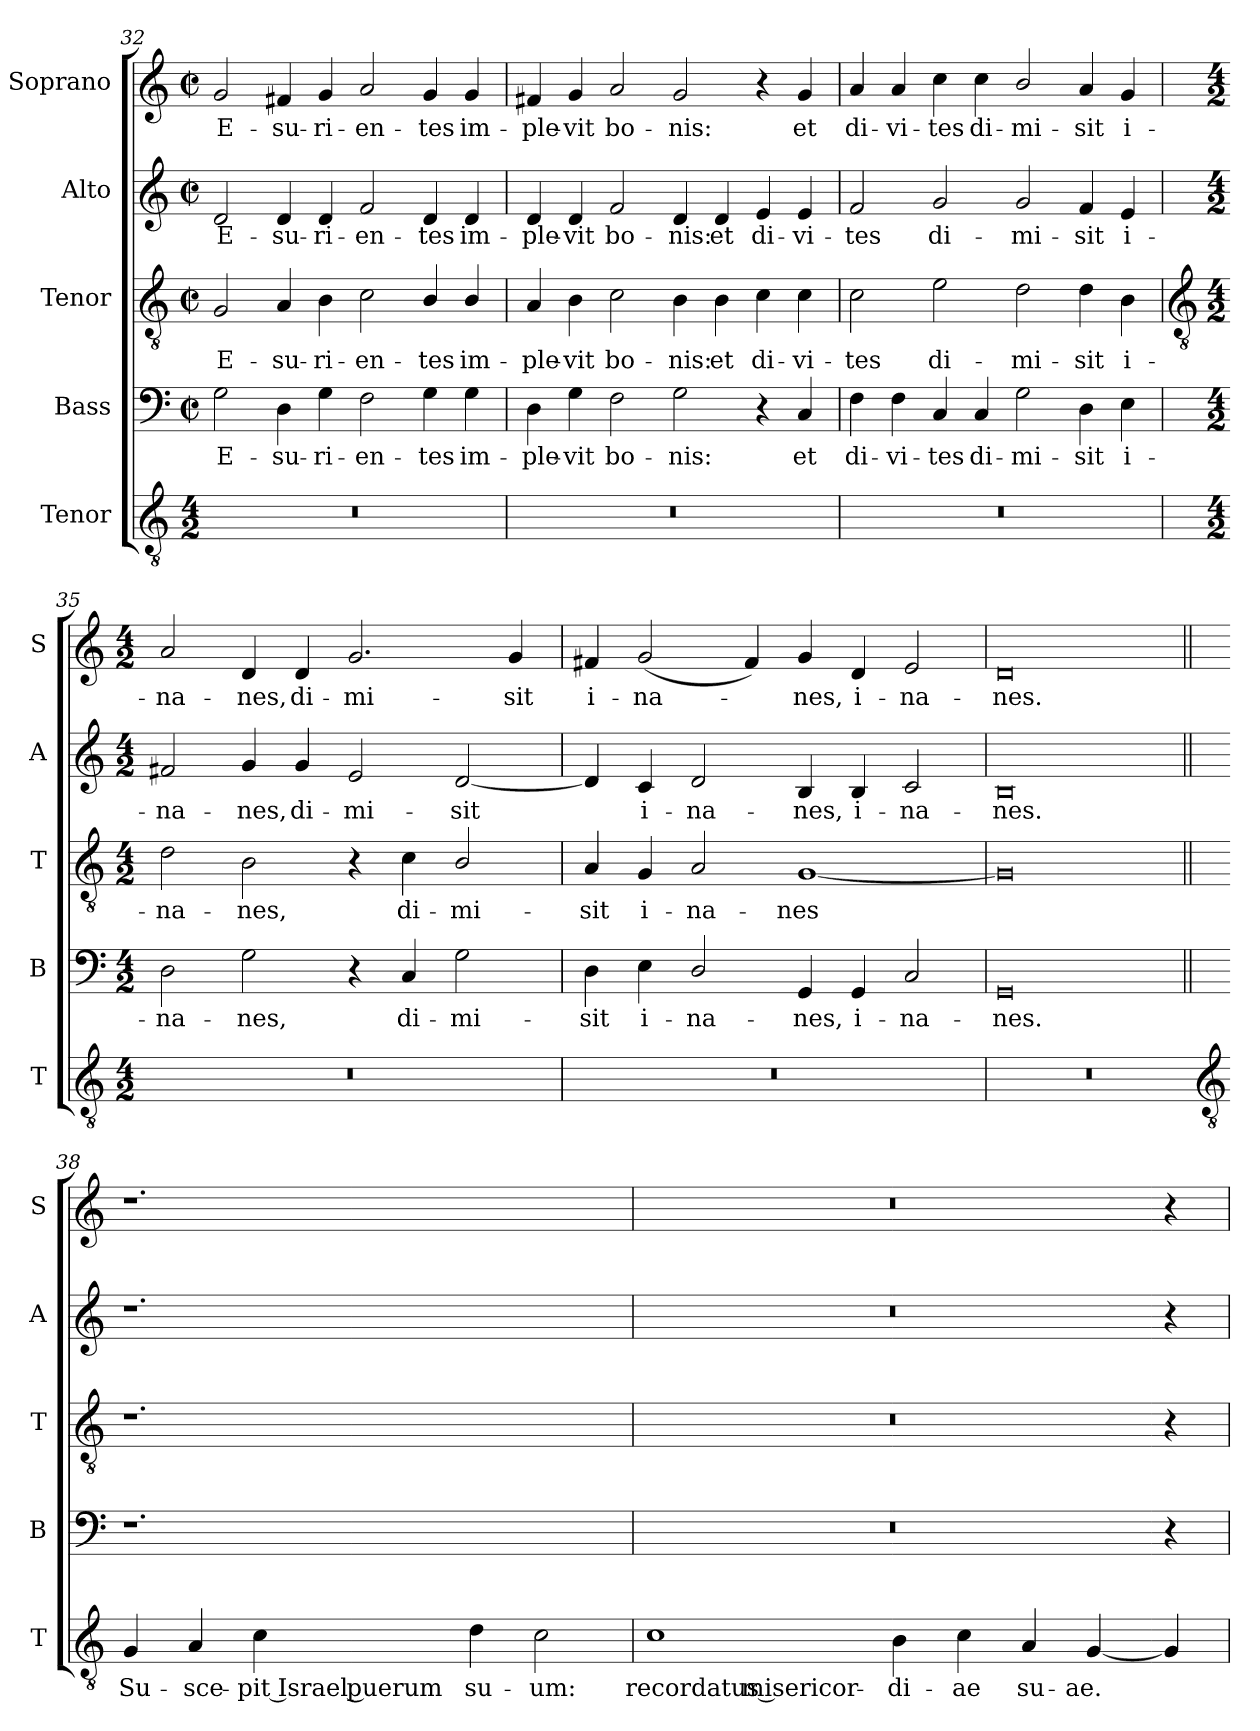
**kern	**text	**kern	**text	**kern	**text	**kern	**text	**kern	**text
*part5	*part5	*part4	*part4	*part3	*part3	*part2	*part2	*part1	*part1
*staff5	*staff5	*staff4	*staff4	*staff3	*staff3	*staff2	*staff2	*staff1	*staff1
*I"Tenor	*	*I"Bass	*	*I"Tenor	*	*I"Alto	*	*I"Soprano	*
*I'T	*	*I'B	*	*I'T	*	*I'A	*	*I'S	*
!!LO:LB:g=z
*clefGv2	*	*clefF4	*	*clefGv2	*	*clefG2	*	*clefG2	*
*k[]	*	*k[]	*	*k[]	*	*k[]	*	*k[]	*
*C:	*	*C:	*	*C:	*	*C:	*	*C:	*
*M4/2	*	*M4/2	*	*M4/2	*	*M4/2	*	*M4/2	*
*	*	*met(c|)	*	*met(c|)	*	*met(c|)	*	*met(c|)	*
=32	=32	=32	=32	=32	=32	=32	=32	=32	=32
!	!	!	!LO:LY:b	!	!LO:LY:b	!	!LO:LY:b	!	!LO:LY:b
0r	.	2G	E-	2G	E-	2d	E-	2g	E-
!	!	!	!LO:LY:b	!	!LO:LY:b	!	!LO:LY:b	!	!LO:LY:b
.	.	4D	-su-	4A	-su-	4d	-su-	4f#X	-su-
!	!	!	!LO:LY:b	!	!LO:LY:b	!	!LO:LY:b	!	!LO:LY:b
.	.	4G	-ri-	4B	-ri-	4d	-ri-	4g	-ri-
!	!	!	!LO:LY:b	!	!LO:LY:b	!	!LO:LY:b	!	!LO:LY:b
.	.	2F	-en-	2c	-en-	2f	-en-	2a	-en-
!	!	!	!LO:LY:b	!	!LO:LY:b	!	!LO:LY:b	!	!LO:LY:b
.	.	4G	-tes	4B/	-tes	4d	-tes	4g	-tes
!	!	!	!LO:LY:b	!	!LO:LY:b	!	!LO:LY:b	!	!LO:LY:b
.	.	4G	im-	4B/	im-	4d	im-	4g	im-
=33	=33	=33	=33	=33	=33	=33	=33	=33	=33
!	!	!	!LO:LY:b	!	!LO:LY:b	!	!LO:LY:b	!	!LO:LY:b
0r	.	4D	-ple-	4A	-ple-	4d	-ple-	4f#X	-ple-
!	!	!	!LO:LY:b	!	!LO:LY:b	!	!LO:LY:b	!	!LO:LY:b
.	.	4G	-vit	4B	-vit	4d	-vit	4g	-vit
!	!	!	!LO:LY:b	!	!LO:LY:b	!	!LO:LY:b	!	!LO:LY:b
.	.	2F	bo-	2c	bo-	2f	bo-	2a	bo-
!	!	!	!LO:LY:b	!	!LO:LY:b	!	!LO:LY:b	!	!LO:LY:b
.	.	2G	-nis:	4B	-nis:	4d	-nis:	2g	-nis:
!	!	!	!	!	!LO:LY:b	!	!LO:LY:b	!	!
.	.	.	.	4B	et	4d	et	.	.
!	!	!	!	!	!LO:LY:b	!	!LO:LY:b	!	!
.	.	4r	.	4c	di-	4e	di-	4r	.
!	!	!	!LO:LY:b	!	!LO:LY:b	!	!LO:LY:b	!	!LO:LY:b
.	.	4C	et	4c	-vi-	4e	-vi-	4g	et
=34	=34	=34	=34	=34	=34	=34	=34	=34	=34
!	!	!	!LO:LY:b	!	!LO:LY:b	!	!LO:LY:b	!	!LO:LY:b
0r	.	4F	di-	2c	-tes	2f	-tes	4a	di-
!	!	!	!LO:LY:b	!	!	!	!	!	!LO:LY:b
.	.	4F	-vi-	.	.	.	.	4a	-vi-
!	!	!	!LO:LY:b	!	!LO:LY:b	!	!LO:LY:b	!	!LO:LY:b
.	.	4C	-tes	2e	di-	2g	di-	4cc	-tes
!	!	!	!LO:LY:b	!	!	!	!	!	!LO:LY:b
.	.	4C	di-	.	.	.	.	4cc	di-
!	!	!	!LO:LY:b	!	!LO:LY:b	!	!LO:LY:b	!	!LO:LY:b
.	.	2G	-mi-	2d	-mi-	2g	-mi-	2b/	-mi-
!	!	!	!LO:LY:b	!	!LO:LY:b	!	!LO:LY:b	!	!LO:LY:b
.	.	4D	-sit	4d	-sit	4f	-sit	4a	-sit
!	!	!	!LO:LY:b	!	!LO:LY:b	!	!LO:LY:b	!	!LO:LY:b
.	.	4E	i-	4B	i-	4e	i-	4g	i-
!!LO:LB:g=z
=35	=35	=35	=35	=35	=35	=35	=35	=35	=35
*	*	*	*	*clefGv2	*	*	*	*	*
*M4/2	*	*M4/2	*	*M4/2	*	*M4/2	*	*M4/2	*
!	!	!	!LO:LY:b	!	!LO:LY:b	!	!LO:LY:b	!	!LO:LY:b
0r	.	2D	-na-	2d	-na-	2f#X	-na-	2a	-na-
!	!	!	!LO:LY:b	!	!LO:LY:b	!	!LO:LY:b	!	!LO:LY:b
.	.	2G	-nes,	2B	-nes,	4g	-nes,	4d	-nes,
!	!	!	!	!	!	!	!LO:LY:b	!	!LO:LY:b
.	.	.	.	.	.	4g	di-	4d	di-
!	!	!	!	!	!	!	!LO:LY:b	!	!LO:LY:b
.	.	4r	.	4r	.	2e	-mi-	2.g	-mi-
!	!	!	!LO:LY:b	!	!LO:LY:b	!	!	!	!
.	.	4C	di-	4c	di-	.	.	.	.
!	!	!	!LO:LY:b	!	!LO:LY:b	!	!LO:LY:b	!	!
.	.	2G	-mi-	2B/	-mi-	[2d	-sit	.	.
!	!	!	!	!	!	!	!	!	!LO:LY:b
.	.	.	.	.	.	.	.	4g	-sit
=36	=36	=36	=36	=36	=36	=36	=36	=36	=36
!	!	!	!LO:LY:b	!	!LO:LY:b	!	!	!	!LO:LY:b
0r	.	4D	-sit	4A	-sit	4d]	.	4f#X	i-
!	!	!	!LO:LY:b	!	!LO:LY:b	!	!LO:LY:b	!	!LO:LY:b
.	.	4E	i-	4G	i-	4c	i-	(<2g	-na-
!	!	!	!LO:LY:b	!	!LO:LY:b	!	!LO:LY:b	!	!
.	.	2D/	-na-	2A	-na-	2d	-na-	.	.
.	.	.	.	.	.	.	.	4f#)	.
!	!	!	!LO:LY:b	!	!LO:LY:b	!	!LO:LY:b	!	!LO:LY:b
.	.	4GG	-nes,	[1G	-nes	4B	-nes,	4g	nes,
!	!	!	!LO:LY:b	!	!	!	!LO:LY:b	!	!LO:LY:b
.	.	4GG	i-	.	.	4B	i-	4d	i-
!	!	!	!LO:LY:b	!	!	!	!LO:LY:b	!	!LO:LY:b
.	.	2C	-na-	.	.	2c	-na-	2e	-na-
=37	=37	=37	=37	=37	=37	=37	=37	=37	=37
!	!	!	!LO:LY:b	!	!	!	!LO:LY:b	!	!LO:LY:b
0r	.	0GG	-nes.	0G]	.	0B	-nes.	0d	-nes.
!!LO:LB:g=z
=38	=38||	=38||	=38||	=38||	=38||	=38||	=38||	=38||	=38||
*clefGv2	*	*	*	*	*	*	*	*	*
*k[]	*	*	*	*	*	*	*	*	*
*C:	*	*	*	*	*	*	*	*	*
!	!LO:LY:b	!	!	!	!	!	!	!	!
4G	Su-	1.r	.	1.r	.	1.r	.	1.r	.
!	!LO:LY:b	!	!	!	!	!	!	!	!
4A	-sce-	.	.	.	.	.	.	.	.
!	!LO:LY:b	!	!	!	!	!	!	!	!
4c	-pit Israel puerum	.	.	.	.	.	.	.	.
!	!LO:LY:b	!	!	!	!	!	!	!	!
4d	su-	.	.	.	.	.	.	.	.
!	!LO:LY:b	!	!	!	!	!	!	!	!
2c	-um:	.	.	.	.	.	.	.	.
=39	=39	=39	=39	=39	=39	=39	=39	=39	=39
!	!LO:LY:b	!	!	!	!	!	!	!	!
1c	recordatus misericor-	0r	.	0r	.	0r	.	0r	.
!	!LO:LY:b	!	!	!	!	!	!	!	!
4B	-di-	.	.	.	.	.	.	.	.
!	!LO:LY:b	!	!	!	!	!	!	!	!
4c	-ae	.	.	.	.	.	.	.	.
!	!LO:LY:b	!	!	!	!	!	!	!	!
4A	su-	.	.	.	.	.	.	.	.
!	!LO:LY:b	!	!	!	!	!	!	!	!
[4G	-ae.	.	.	.	.	.	.	.	.
=40-	=40||	=40||	=40||	=40||	=40||	=40||	=40||	=40||	=40||
4G]	.	4r	.	4r	.	4r	.	4r	.
=	=	=	=	=	=	=	=	=	=
*-	*-	*-	*-	*-	*-	*-	*-	*-	*-
